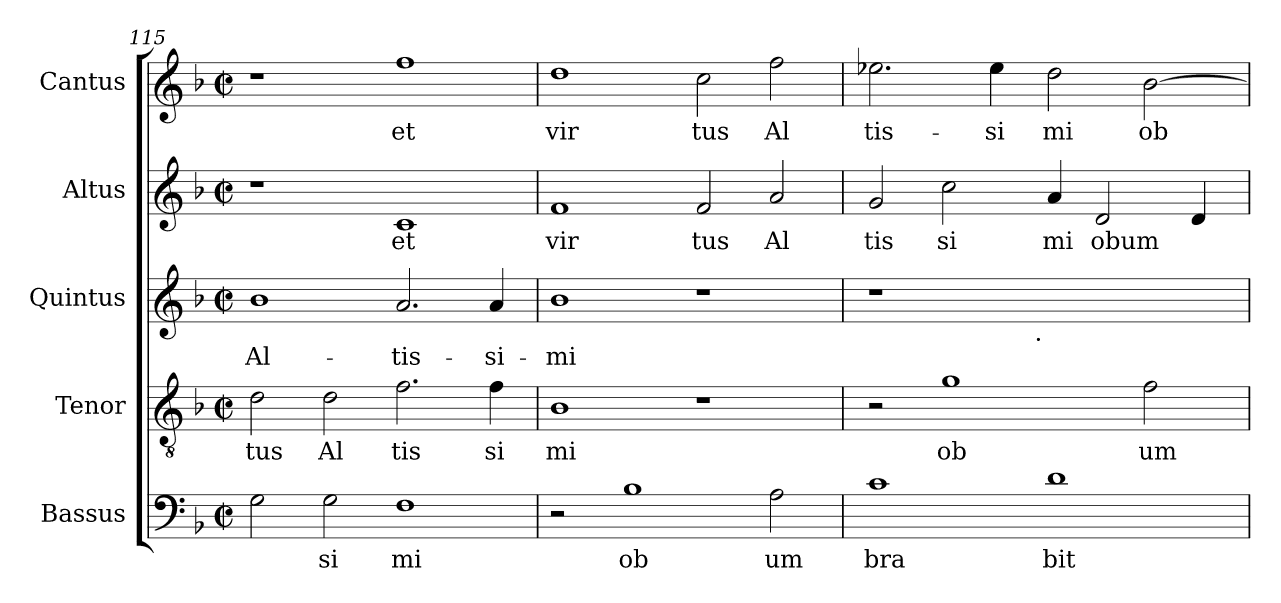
**kern	**text	**kern	**text	**kern	**text	**kern	**text	**kern	**text
*part5	*part5	*part4	*part4	*part3	*part3	*part2	*part2	*part1	*part1
*staff5	*staff5	*staff4	*staff4	*staff3	*staff3	*staff2	*staff2	*staff1	*staff1
*I"Bassus	*	*I"Tenor	*	*I"Quintus	*	*I"Altus	*	*I"Cantus	*
*clefF4	*	*clefGv2	*	*clefG2	*	*clefG2	*	*clefG2	*
*k[b-]	*	*k[b-]	*	*k[b-]	*	*k[b-]	*	*k[b-]	*
*F:	*	*F:	*	*F:	*	*F:	*	*F:	*
*M2/2	*	*M2/2	*	*M2/2	*	*M2/2	*	*M2/2	*
*met(c|)	*	*met(c|)	*	*met(c|)	*	*met(c|)	*	*met(c|)	*
=115	=115	=115	=115	=115	=115	=115	=115	=115	=115
!	!LO:LY:b:cj	!	!LO:LY:b:cj	!	!LO:LY:b	!	!	!	!
2G\	.	2d\	tus	1b-	Al-	1r	.	1r	.
!	!LO:LY:b:cj	!	!LO:LY:b:cj	!	!	!	!	!	!
2G\	si	2d\	Al	.	.	.	.	.	.
!	!LO:LY:b:cj	!	!LO:LY:b:cj	!	!LO:LY:b	!	!LO:LY:b	!	!LO:LY:b:cj
1F	mi	2.f\	tis	2.a/	-tis-	1c	et	1ff	et
!	!	!	!LO:LY:b:cj	!	!LO:LY:b	!	!	!	!
.	.	4f\	si	4a/	-si-	.	.	.	.
=116	=116	=116	=116	=116	=116	=116	=116	=116	=116
!	!	!	!LO:LY:b:cj	!	!LO:LY:b	!	!LO:LY:b	!	!LO:LY:b:cj
2r	.	1B-	mi	1b-	-mi	1f	vir	1dd	vir
!	!LO:LY:b:cj	!	!	!	!	!	!	!	!
1B-	ob	.	.	.	.	.	.	.	.
!	!	!	!	!	!	!	!LO:LY:b	!	!LO:LY:b:cj
.	.	1r	.	1r	.	2f/	tus	2cc\	tus
!	!LO:LY:b:cj	!	!	!	!	!	!LO:LY:b	!	!LO:LY:b:cj
2A\	um	.	.	.	.	2a/	Al	2ff\	Al
!!LO:PB:g=z
=117	=117	=117	=117	=117	=117	=117	=117	=117	=117
!	!LO:LY:b:cj	!	!	!	!	!	!LO:LY:b	!	!LO:LY:b:cj
*	*	*	*	*^	*	*	*	*	*
1c	bra	2r	.	1r	2ryy	.	2g/	tis	2.ee-X\	tis-
!	!	!	!LO:LY:b:cj	!	!	!	!	!LO:LY:b	!	!
.	.	1g	ob	.	4...ryy	.	2cc\	si	.	.
!	!	!	!	!	!	!	!	!	!	!LO:LY:b:cj
.	.	.	.	.	.	.	.	.	4ee-\	-si
!	!	!	!	!	!LO:TX:b:t=.	!	!	!	!	!
.	.	.	.	.	1ryy	.	.	.	.	.
!	!LO:LY:b:cj	!	!	!	!	!	!	!LO:LY:b	!	!LO:LY:b:cj
1d	bit	.	.	1ryy	.	.	4a/	mi	2dd\	mi
!	!	!	!	!	!	!	!	!LO:LY:b	!	!
.	.	.	.	.	.	.	2d/	obum	.	.
!	!	!	!LO:LY:b:cj	!	!	!	!	!	!	!LO:LY:b:cj
.	.	2f\	um	.	.	.	.	.	[>2b-\	ob-
!	!	!	!	!	!	!	!	!LO:LY:b	!	!
.	.	.	.	.	.	.	4d/	.	.	.
.	.	.	.	.	32ryy	.	.	.	.	.
*	*	*	*	*v	*v	*	*	*	*	*
=	=	=	=	=	=	=	=	=	=
*-	*-	*-	*-	*-	*-	*-	*-	*-	*-
